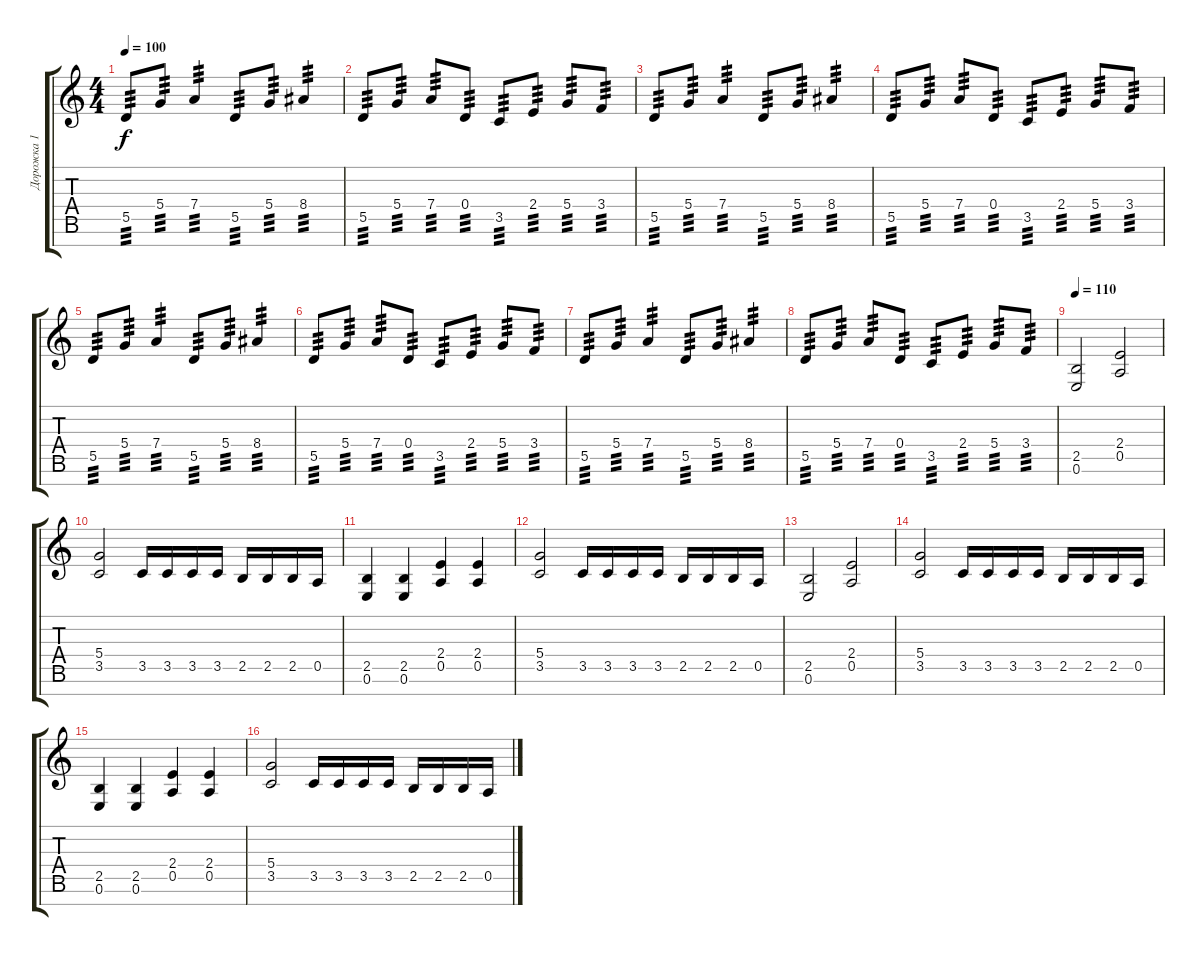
\track ("Дорожка 1" "Дорожка 1") {instrument distortionguitar}
\staff {score tabs}
\tuning (E4 B3 G3 D3 A2 E2 B1) {hide}
\ts (4 4)
\tempo 100
\clef g2
\ks c
5.5.8{tp 3 dy f} 5.4.8{tp 3} 7.4.4{tp 3} 5.5.8{tp 3} 5.4.8{tp 3} 8.4.4{tp 3} |
5.5.8{tp 3} 5.4.8{tp 3} 7.4.8{tp 3} 0.4.8{tp 3} 3.5.8{tp 3} 2.4.8{tp 3} 5.4.8{tp 3} 3.4.8{tp 3} |
5.5.8{tp 3} 5.4.8{tp 3} 7.4.4{tp 3} 5.5.8{tp 3} 5.4.8{tp 3} 8.4.4{tp 3} |
5.5.8{tp 3} 5.4.8{tp 3} 7.4.8{tp 3} 0.4.8{tp 3} 3.5.8{tp 3} 2.4.8{tp 3} 5.4.8{tp 3} 3.4.8{tp 3} |
5.5.8{tp 3} 5.4.8{tp 3} 7.4.4{tp 3} 5.5.8{tp 3} 5.4.8{tp 3} 8.4.4{tp 3} |
5.5.8{tp 3} 5.4.8{tp 3} 7.4.8{tp 3} 0.4.8{tp 3} 3.5.8{tp 3} 2.4.8{tp 3} 5.4.8{tp 3} 3.4.8{tp 3} |
5.5.8{tp 3} 5.4.8{tp 3} 7.4.4{tp 3} 5.5.8{tp 3} 5.4.8{tp 3} 8.4.4{tp 3} |
5.5.8{tp 3} 5.4.8{tp 3} 7.4.8{tp 3} 0.4.8{tp 3} 3.5.8{tp 3} 2.4.8{tp 3} 5.4.8{tp 3} 3.4.8{tp 3} |
\tempo 110
(2.5 0.6).2 (2.4 0.5).2 |
(5.4 3.5).2 3.5.16 3.5.16 3.5.16 3.5.16 2.5.16 2.5.16 2.5.16 0.5.16 |
(2.5 0.6).4 (2.5 0.6).4 (2.4 0.5).4 (2.4 0.5).4 |
(5.4 3.5).2 3.5.16 3.5.16 3.5.16 3.5.16 2.5.16 2.5.16 2.5.16 0.5.16 |
(2.5 0.6).2 (2.4 0.5).2 |
(5.4 3.5).2 3.5.16 3.5.16 3.5.16 3.5.16 2.5.16 2.5.16 2.5.16 0.5.16 |
(2.5 0.6).4 (2.5 0.6).4 (2.4 0.5).4 (2.4 0.5).4 |
(5.4 3.5).2 3.5.16 3.5.16 3.5.16 3.5.16 2.5.16 2.5.16 2.5.16 0.5.16
